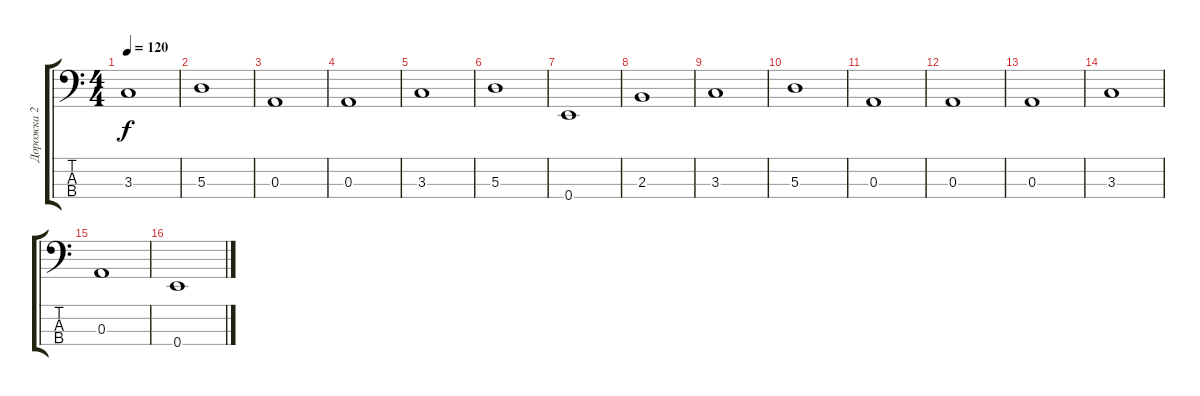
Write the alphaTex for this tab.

\track ("Дорожка 2" "Дорожка 2") {instrument electricbassfinger}
\staff {score tabs}
\tuning (G2 D2 A1 E1) {hide}
\ts (4 4)
\tempo 120
\clef f4
\ks c
3.3.1{dy f} |
5.3.1 |
0.3.1 |
0.3.1 |
3.3.1 |
5.3.1 |
0.4.1 |
2.3.1 |
3.3.1 |
5.3.1 |
0.3.1 |
0.3.1 |
0.3.1 |
3.3.1 |
0.3.1 |
0.4.1
